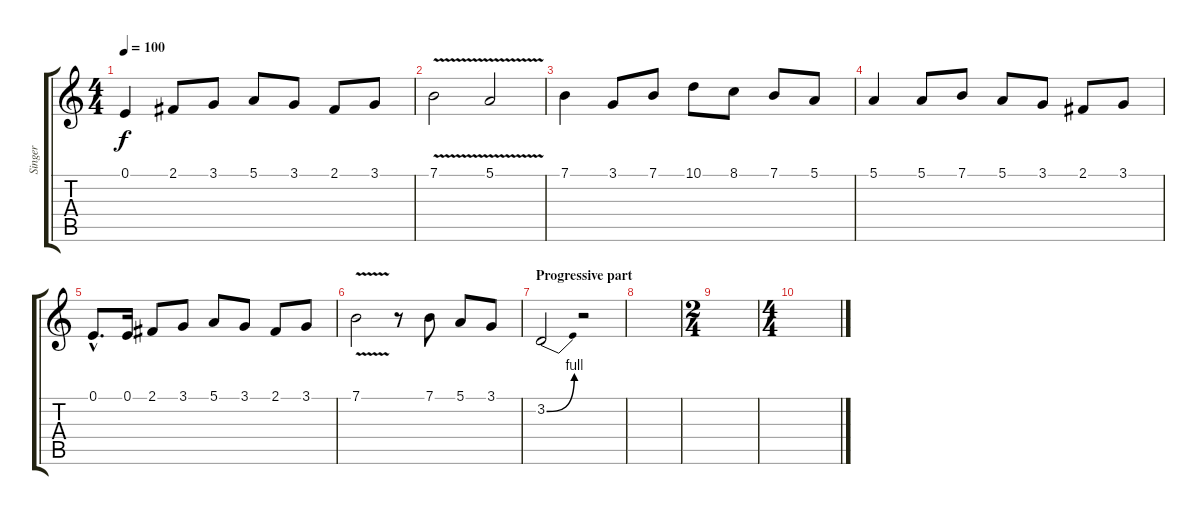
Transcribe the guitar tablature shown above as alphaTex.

\track ("Singer" "Singer") {instrument lead2sawtooth}
\staff {score tabs}
\tuning (E4 B3 G3 D3 A2 E2) {hide}
\ts (4 4)
\tempo 100
\clef g2
\ks c
0.1.4{dy f} 2.1.8 3.1.8 5.1.8 3.1.8 2.1.8 3.1.8 |
7.1{v}.2 5.1{v}.2 |
7.1.4 3.1.8 7.1.8 10.1.8 8.1.8 7.1.8 5.1.8 |
5.1.4 5.1.8 7.1.8 5.1.8 3.1.8 2.1.8 3.1.8 |
0.1{hac}.8{d} 0.1.16 2.1.8 3.1.8 5.1.8 3.1.8 2.1.8 3.1.8 |
7.1{v}.2 r.8 7.1.8 5.1.8 3.1.8 |
\section ("" "Progressive part")
3.2{be (bend 0 0 60 4)}.2 r.2 |
|
\ts (2 4)
|
\ts (4 4)
